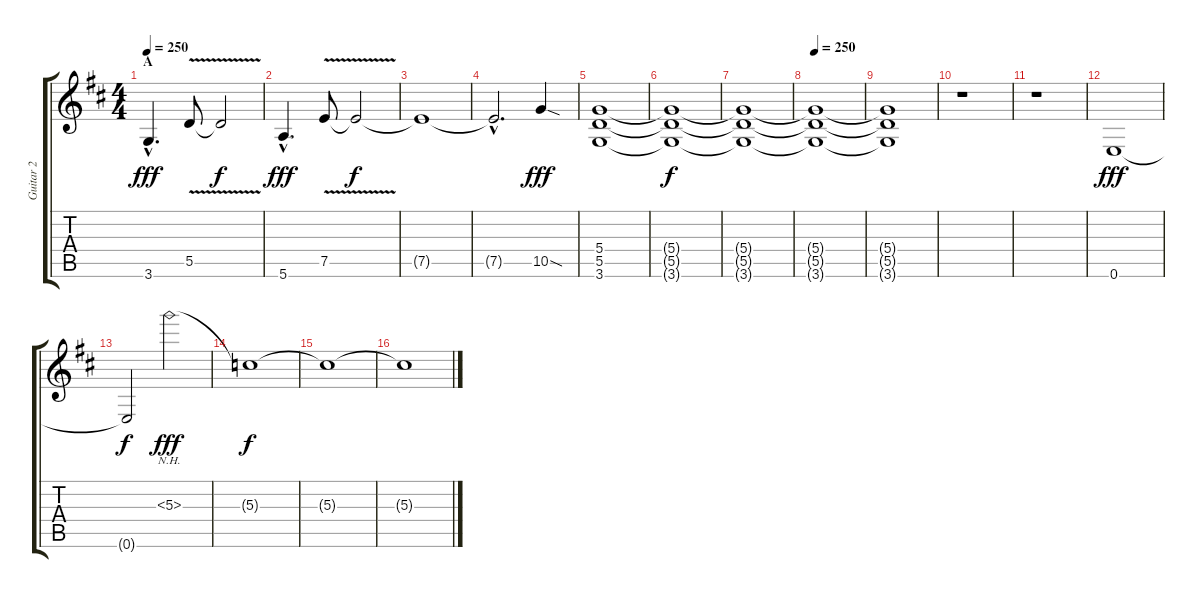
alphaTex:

\track ("Guitar 2" "Guitar 2") {instrument distortionguitar}
\staff {score tabs}
\tuning (E4 B3 G3 D3 A2 E2) {hide}
\ts (4 4)
\section ("" "A")
\tempo 250
\tempo 180
\tempo 250
\clef g2
\ks d
3.6{hac}.4{d dy fff instrument distortionguitar} 5.5{v}.8 5.5{t}.2{dy f} |
5.6{hac}.4{d dy fff} 7.5{v}.8 7.5{t}.2{dy f} |
7.5{t}.1 |
7.5{hac t}.2{d} 10.5{sod}.4{dy fff} |
(5.4 5.5 3.6).1 |
(5.4{t} 5.5{t} 3.6{t}).1{dy f} |
(5.4{t} 5.5{t} 3.6{t}).1 |
\tempo 250
(5.4{t} 5.5{t} 3.6{t}).1 |
(5.4{t} 5.5{t} 3.6{t}).1 |
r.1 |
r.1 |
0.6.1{dy fff} |
0.6{t}.2{dy f} 5.3{nh}.2{dy fff} |
5.3{t}.1{dy f} |
5.3{t}.1 |
5.3{t}.1
